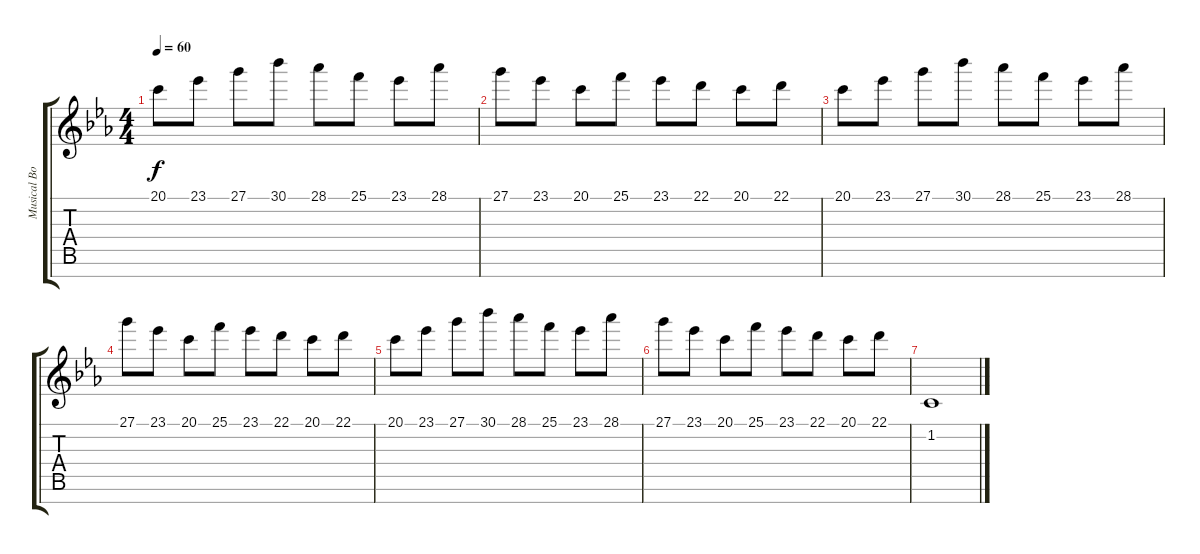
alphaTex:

\track ("Musical Box" "Musical Bo") {instrument musicbox}
\staff {score tabs}
\tuning (E4 B3 G3 D3 A2 E2 B1) {hide}
\ts (4 4)
\tempo 60
\clef g2
\ks eb
20.1.8{dy f} 23.1.8 27.1.8 30.1.8 28.1.8 25.1.8 23.1.8 28.1.8 |
27.1.8 23.1.8 20.1.8 25.1.8 23.1.8 22.1.8 20.1.8 22.1.8 |
20.1.8 23.1.8 27.1.8 30.1.8 28.1.8 25.1.8 23.1.8 28.1.8 |
27.1.8 23.1.8 20.1.8 25.1.8 23.1.8 22.1.8 20.1.8 22.1.8 |
20.1.8 23.1.8 27.1.8 30.1.8 28.1.8 25.1.8 23.1.8 28.1.8 |
27.1.8 23.1.8 20.1.8 25.1.8 23.1.8 22.1.8 20.1.8 22.1.8 |
1.2.1
